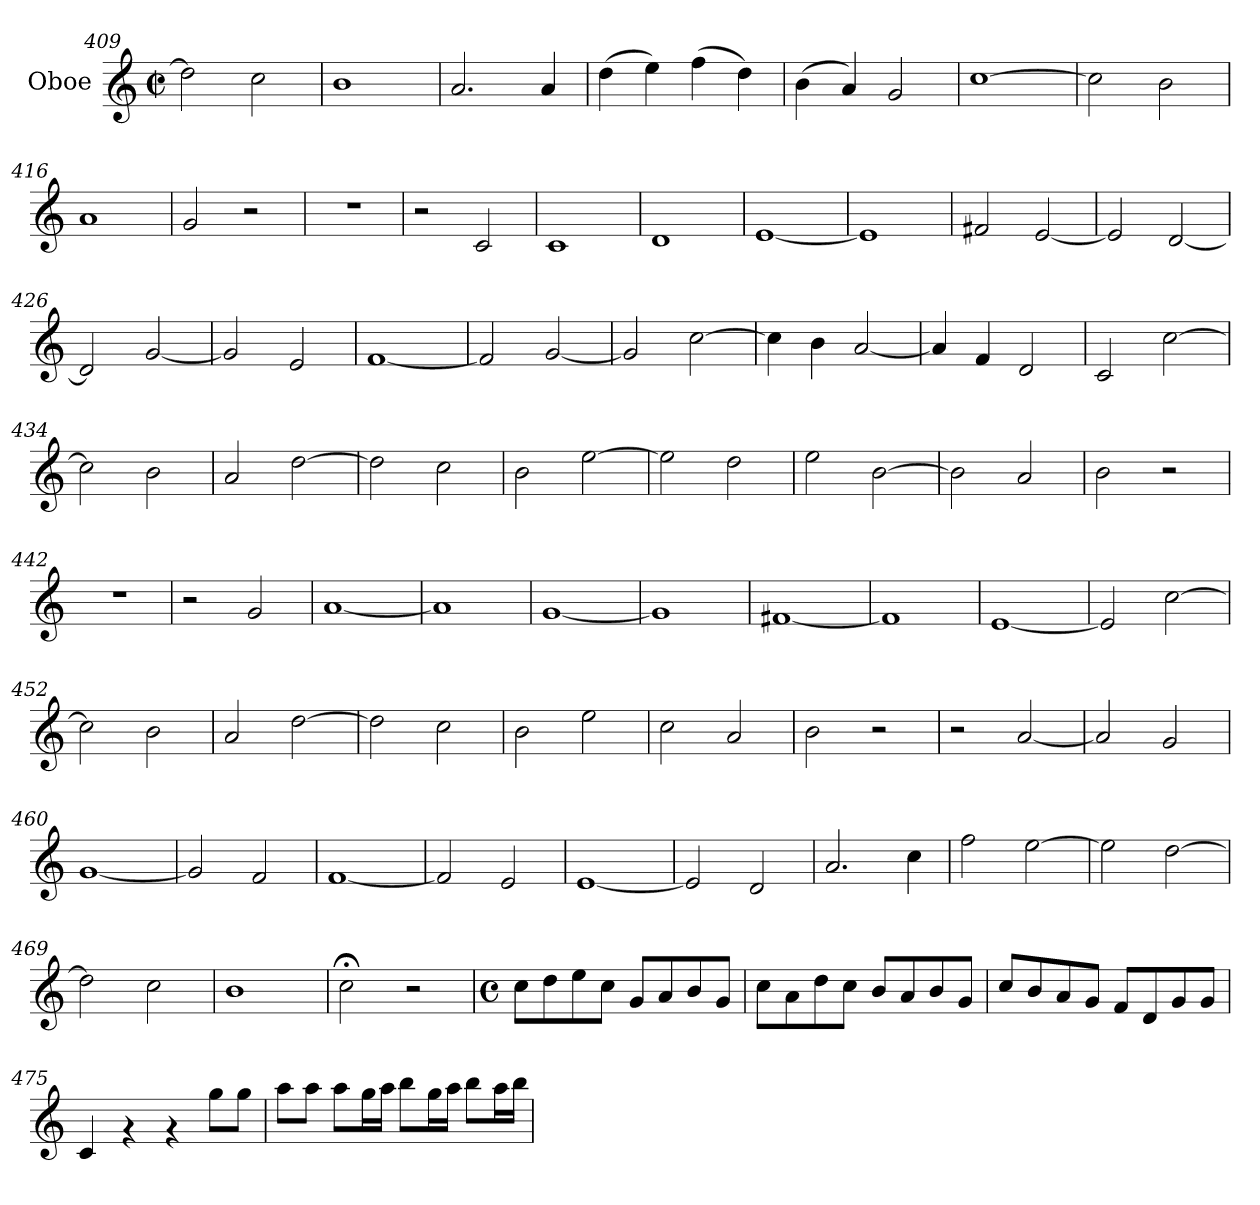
**kern
*part1
*staff1
*I"Oboe
*I'Oboe
*clefG2
*k[]
*C:
*M2/2
*met(c|)
=409
2dd\]
2cc\
=410
1b
=411
2.a/
4a/
=412
(>4dd\
4ee\)
(>4ff\
4dd\)
=413
(>4b\
4a/)
2g/
=414
[>1cc
=415
2cc\]
2b\
!!LO:LB:g=z
=416
1a
=417
2g/
2r
=418
1r
=419
2r
2c/
=420
1c
=421
1d
=422
[<1e
=423
1e]
=424
2f#X/
[<2e/
=425
2e/]
[<2d/
=426
2d/]
[<2g/
=427
2g/]
2e/
=428
[<1f
=429
2f/]
[<2g/
!!LO:LB:g=z
=430
2g/]
[>2cc\
=431
4cc\]
4b\
[<2a/
=432
4a/]
4f/
2d/
=433
2c/
[>2cc\
=434
2cc\]
2b\
=435
2a/
[>2dd\
=436
2dd\]
2cc\
=437
2b\
[>2ee\
=438
2ee\]
2dd\
=439
2ee\
[>2b\
=440
2b\]
2a/
=441
2b\
2r
=442
1r
!!LO:LB:g=z
=443
2r
2g/
=444
[<1a
=445
1a]
=446
[<1g
=447
1g]
=448
[<1f#X
=449
1f#]
=450
[<1e
=451
2e/]
[>2cc\
=452
2cc\]
2b\
=453
2a/
[>2dd\
=454
2dd\]
2cc\
=455
2b\
2ee\
=456
2cc\
2a/
=457
2b\
2r
!!LO:LB:g=z
=458
2r
[<2a/
=459
2a/]
2g/
=460
[<1g
=461
2g/]
2f/
=462
[<1f
=463
2f/]
2e/
=464
[<1e
=465
2e/]
2d/
=466
2.a/
4cc\
=467
2ff\
[>2ee\
=468
2ee\]
[>2dd\
=469
2dd\]
2cc\
=470
1b
=471
2cc;<\
2r
!!LO:PB:g=z
=472
*M4/4
*met(c)
8cc\L
8dd\
8ee\
8cc\J
8g/L
8a/
8b/
8g/J
=473
8cc\L
8a\
8dd\
8cc\J
8b/L
8a/
8b/
8g/J
=474
8cc/L
8b/
8a/
8g/J
8f/L
8d/
8g/
8g/J
!!LO:LB:g=z
=475
4c/
4rf
4rf
8gg\L
8gg\J
=476
8aa\L
8aa\J
8aa\L
16gg\
16aa\J
8bb\L
16gg\
16aa\J
8bb\L
16aa\
16bb\J
=
*-
